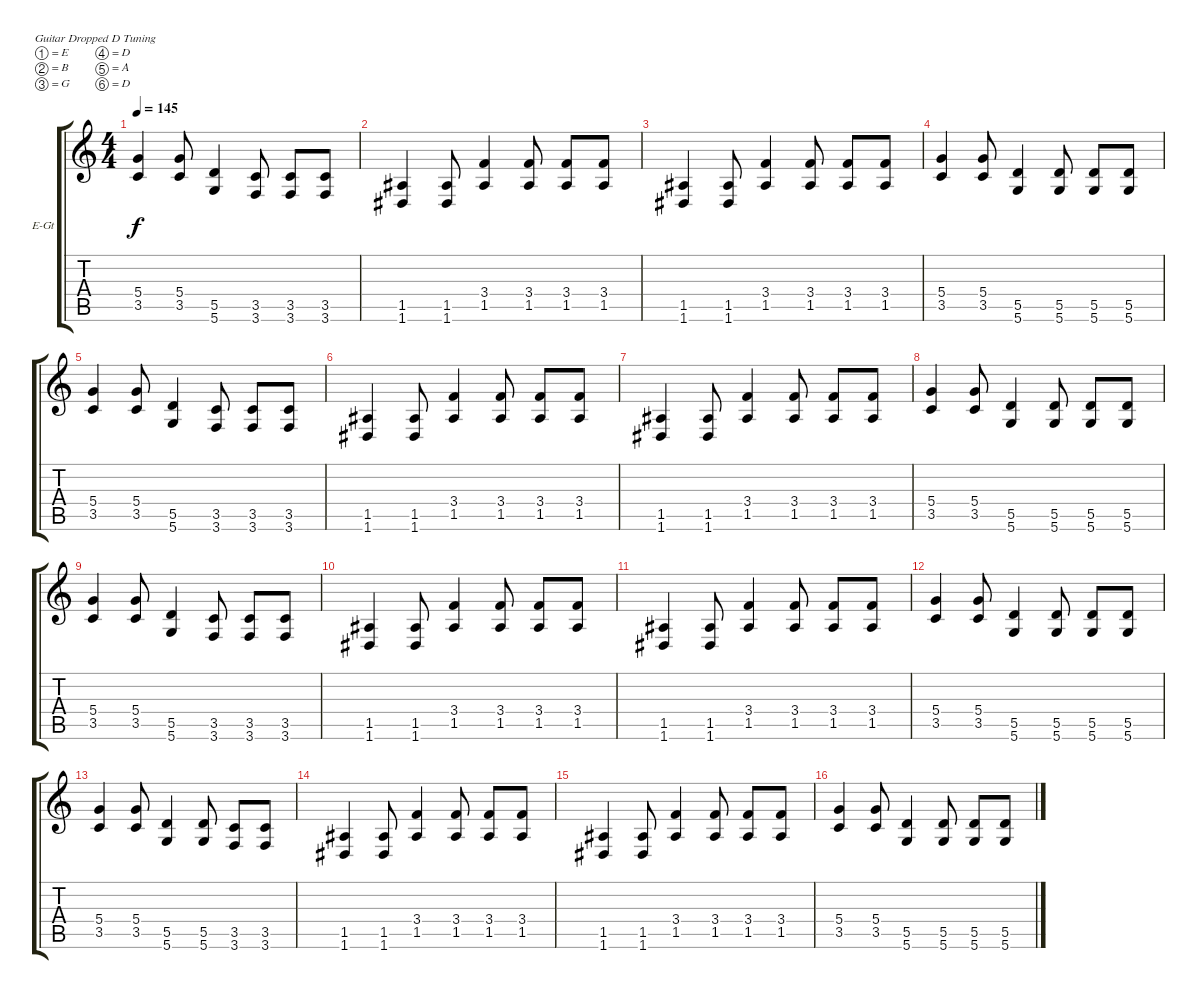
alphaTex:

\defaultSystemsLayout 4
\bracketExtendMode groupsimilarinstruments
\firstSystemTrackNameOrientation horizontal
\otherSystemsTrackNameOrientation horizontal
\track ("Electric Guitar" "E-Gt") {instrument distortionguitar}
\staff {score tabs}
\tuning (E4 B3 G3 D3 A2 D2)
\ts (4 4)
\tempo 145
\clef g2
\scale
0.333333
\ks c
(3.5 5.4).4{dy f} (3.5 5.4).8 (5.6 5.5).4 (3.6 3.5).8 (3.6 3.5).8 (3.6 3.5).8 |
\scale
0.333333 (1.5 1.6).4 (1.5 1.6).8 (1.5 3.4).4 (1.5 3.4).8 (1.5 3.4).8 (1.5 3.4).8 |
\scale
0.333333 (1.5 1.6).4 (1.5 1.6).8 (1.5 3.4).4 (1.5 3.4).8 (1.5 3.4).8 (1.5 3.4).8 |
\scale
0.333333 (3.5 5.4).4 (3.5 5.4).8 (5.6 5.5).4 (5.6 5.5).8 (5.6 5.5).8 (5.6 5.5).8 |
\scale
0.333333 (3.5 5.4).4 (3.5 5.4).8 (5.6 5.5).4 (3.6 3.5).8 (3.6 3.5).8 (3.6 3.5).8 |
\scale
0.333333 (1.5 1.6).4 (1.5 1.6).8 (1.5 3.4).4 (1.5 3.4).8 (1.5 3.4).8 (1.5 3.4).8 |
\scale
0.333333 (1.5 1.6).4 (1.5 1.6).8 (1.5 3.4).4 (1.5 3.4).8 (1.5 3.4).8 (1.5 3.4).8 |
\scale
0.333333 (3.5 5.4).4 (3.5 5.4).8 (5.6 5.5).4 (5.6 5.5).8 (5.6 5.5).8 (5.6 5.5).8 |
\scale
0.333333 (3.5 5.4).4 (3.5 5.4).8 (5.6 5.5).4 (3.6 3.5).8 (3.6 3.5).8 (3.6 3.5).8 |
(1.5 1.6).4 (1.5 1.6).8 (1.5 3.4).4 (1.5 3.4).8 (1.5 3.4).8 (1.5 3.4).8 |
(1.5 1.6).4 (1.5 1.6).8 (1.5 3.4).4 (1.5 3.4).8 (1.5 3.4).8 (1.5 3.4).8 |
(3.5 5.4).4 (3.5 5.4).8 (5.6 5.5).4 (5.6 5.5).8 (5.6 5.5).8 (5.6 5.5).8 |
(3.5 5.4).4 (3.5 5.4).8 (5.6 5.5).4 (5.6 5.5).8 (3.6 3.5).8 (3.6 3.5).8 |
(1.5 1.6).4 (1.5 1.6).8 (1.5 3.4).4 (1.5 3.4).8 (1.5 3.4).8 (1.5 3.4).8 |
(1.5 1.6).4 (1.5 1.6).8 (1.5 3.4).4 (1.5 3.4).8 (1.5 3.4).8 (1.5 3.4).8 |
(3.5 5.4).4 (3.5 5.4).8 (5.6 5.5).4 (5.6 5.5).8 (5.6 5.5).8 (5.6 5.5).8
